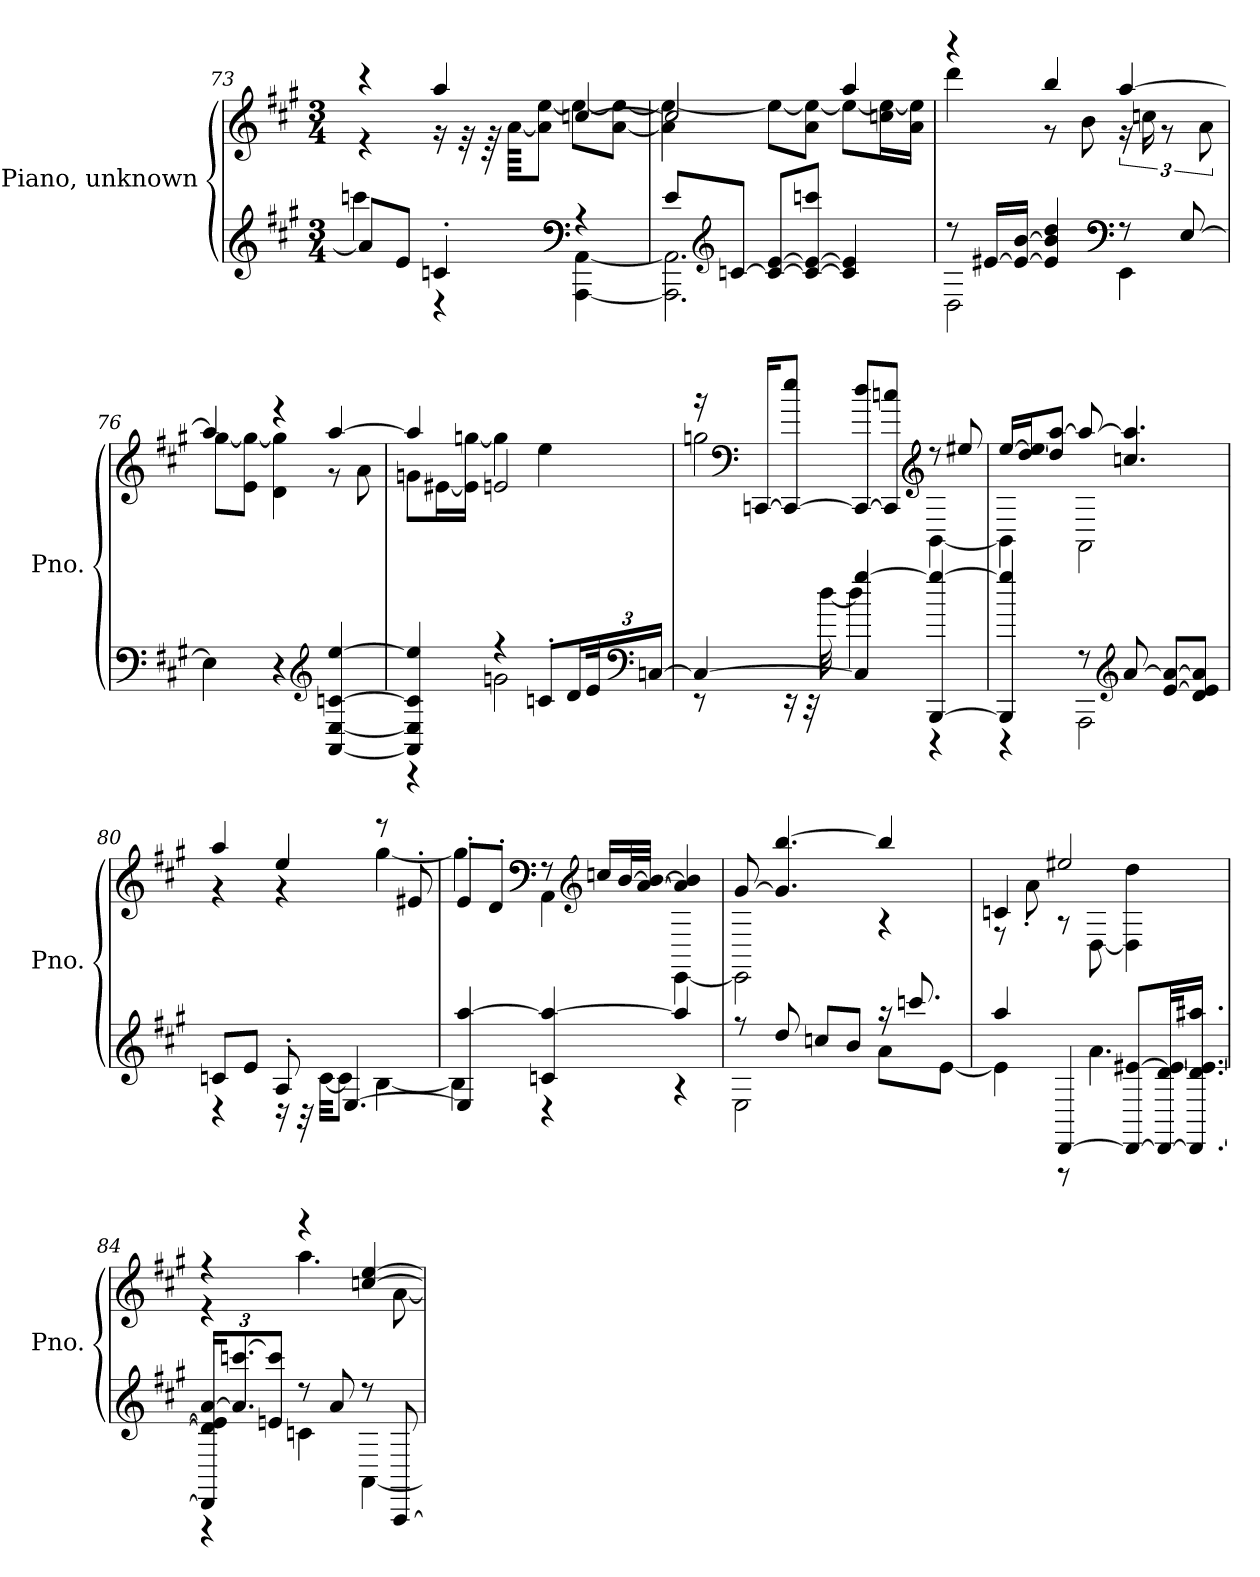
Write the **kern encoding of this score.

**kern	**kern
*part1	*part1
*staff2	*staff1
*I"Piano, unknown	*
*I'Pno.	*
!!LO:LB:g=z
*clefG2	*clefG2
*k[f#c#g#]	*k[f#c#g#]
*M3/4	*M3/4
=73	=73
*^	*^
8a/L]	4cccn\	4r	4r
8e/J	.	.	.
4cn'/	4r	4aa/	16r
.	.	.	32r
.	.	.	64r
.	.	.	[64a\KKKL
.	.	.	8a\] [8ee\J
*clefF4	*	*	*
4r	[4AAA\ [4AA\	[4ccn/	8ee\L_
.	.	.	[8a\ 8ee\_J
=74	=74	=74	=74
8e/L	2.AAA\] 2.AA\]	2cc/]	4a\] 4ee\_
*clefG2	*	*	*
[8cn/J	.	.	.
8c/_ [8e/L	.	.	8ee\L_
8c/_ 8e/_ 8cccn/J	.	.	8a\ 8ee\_J
4c/] 4e/]	.	4aa/	8ee\L_
.	.	.	16ccn\ 16ee\_L
.	.	.	16a\ 16ee\]JJ
=75	=75	=75	=75
8r	2D\	4r	4ddd\
[16e#X/LL	.	.	.
16e#/_ [16b/JJ	.	.	.
4e#/] 4b/] 4dd/	.	4bb/	8r
.	.	.	8b\
*clefF4	*	*	*
8r	4EE\	[4aa/	24r
.	.	.	24ccn\
.	.	.	12r
[8E/	.	.	.
.	.	.	12a\
*v	*v	*	*
!!LO:LB:g=z	!!
=76	=76	=76
4E\]	4aa/]	[8gg#\L
.	.	8e\ 8gg#\_J
4r	4r	4d\ 4gg#\]
*clefG2	*	*
[4AA/ [4E/ [4cn/ [4ee/	[4aa/	8r
.	.	8a\
=77	=77	=77
*^	*	*
4AA/] 4E/] 4c/] 4ee/]	4r	4aa/]	8gn\L
.	.	.	[16e#X\L
.	.	.	16e#\] [16ggn\JJ
4r	2gn\	2en/	4gg\]
8cn'/L	.	.	4ee\
16d/L	.	.	.
*Xbrackettup	*	*	*
48e/K	.	.	.
*clefF4	*	*	*
[24Cn/JJ	.	.	.
=78	=78	=78	=78
4C/_	8r	16r	2ggn\
*	*	*clefF4	*
.	.	[16CCn/KL	.
.	16r	8CC/_ 8ee/J	.
.	32r	.	.
.	[32dd\	.	.
4C/] [4gg#/	4dd\]	8CC/_ 8dd/L	.
.	.	8CC/] 8ccn/J	.
*	*	*clefG2	*
[4BBB/ 4gg#/_	4r	8r	[4BB\
.	.	8ee#X/	.
!!LO:LB:g=z	!!
=79	=79	=79	=79
4BBB/] 4gg#/]	4r	[16ee/LL	4BB\]
.	.	[16dd/ 16ee/]J	.
.	.	8dd/] [8aa/J	.
8r	2AAA\	8aa/_	2AA\
*clefG2	*	*	*
[8a/	.	4.ccn/ 4.aa/]	.
[8e/ 8a/_L	.	.	.
8d/ 8e/] 8a/]J	.	.	.
=80	=80	=80	=80
8cn/L	4r	4aa/	4r
8e/J	.	.	.
8A'/	16r	4ee/	4r
.	32r	.	.
.	[32c\KKL	.	.
[4.E/	8c\J]	.	.
.	[4B\	8r	[4gg#\
.	.	8e#X'/	.
=81	=81	=81	=81
4E/] [4aa/	4B\]	8e'/L	4gg#\]
.	.	8d'/J	.
*	*	*clefF4	*
4cn/ 4aa/_	4r	8r	4AA\
*	*	*clefG2	*
.	.	16ccn/LL	.
.	.	[32b/L	.
.	.	[32a/ 32b/_JJJ	.
4aa/]	4r	4a/] 4b/]	[4EE\
!!LO:LB:g=z	!!
=82	=82	=82	=82
8r	2E\	[8g#/	2EE\]
8dd/	.	4.g#/] [4.bb/	.
8ccn/L	.	.	.
8b/J	.	.	.
16r	8a\L	4bb/]	4r
8.cccn/	.	.	.
.	[8e\J	.	.
=83	=83	=83	=83
4aa/	4e\]	4cn/	8r
.	.	.	8a'\
[4DD/	8r	2ee#X/	8r
.	4.a\	.	[8D\
8DD/_ [8e#X/L	.	.	4D\] 4dd\
32DD/_ [32d/ 32e#/_KL	.	.	.
16.DD/_ 16.d/_ 16.e#/_ 16.aa#X/JJ	.	.	.
=84	=84	=84	=84
24DD/] 24d/] 24e#/] [24a/KL	4r	4r	4r
12.a/] [12.cccn/	.	.	.
12en/ 12ccc/]J	.	.	.
8r	4cn\	4r	4.aa\
8a/	.	.	.
8r	[4AA\	[4ccn/ [4ee/	.
[8AAA/	.	.	[8a\
*v	*v	*	*
*	*v	*v
=	=
*-	*-
